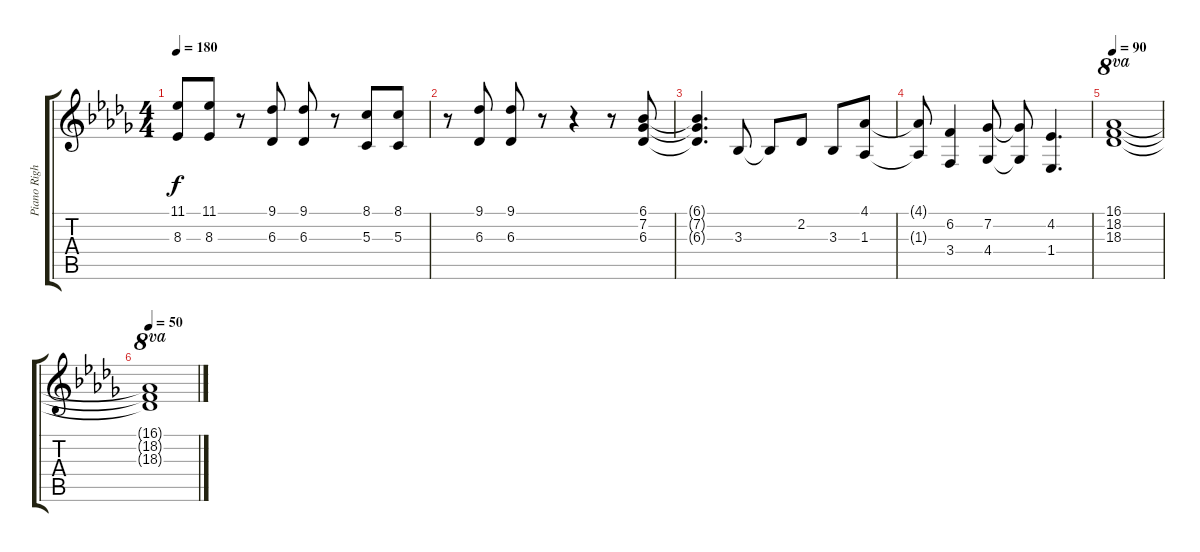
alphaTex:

\track ("Piano Right (Kotobuki Tsumugi)" "Piano Righ") {instrument acousticgrandpiano}
\staff {score tabs}
\tuning (E4 B3 G3 D3 A2 E2) {hide}
\ts (4 4)
\tempo 180
\clef g2
\ks db
(11.1 8.3).8{dy f} (11.1 8.3).8 r.8 (9.1 6.3).8 (9.1 6.3).8 r.8 (8.1 5.3).8 (8.1 5.3).8 |
r.8 (9.1 6.3).8 (9.1 6.3).8 r.8 r.4 r.8 (6.1 7.2 6.3).8 |
(6.1{t} 7.2{t} 6.3{t}).4{d} 3.3.8 3.3{t}.8 2.2.8 3.3.8 (4.1 1.3).8 |
(4.1{t} 1.3{t}).8 (6.2 3.4).4 (7.2 4.4).8 (7.2{t} 4.4{t}).8 (4.2 1.4).4{d} |
\tempo 90
(16.1 18.2 18.3).1{ot 8va} |
\tempo 50
(16.1{t} 18.2{t} 18.3{t}).1{ot 8va}
